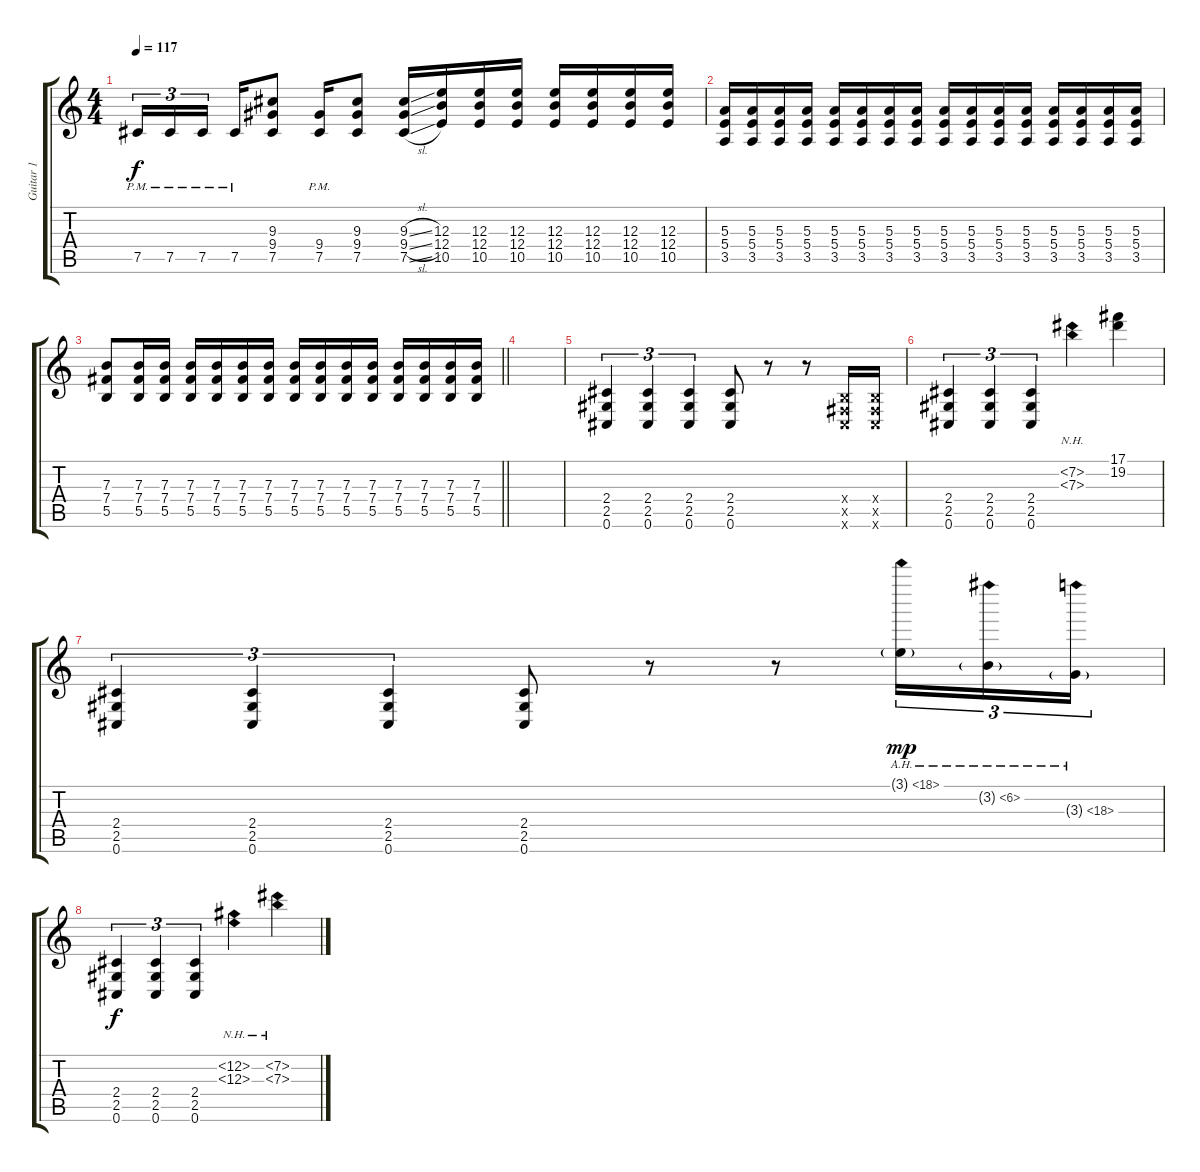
\track ("Guitar 1" "Guitar 1") {instrument distortionguitar}
\staff {score tabs}
\tuning (Db4 Ab3 E3 B2 Gb2 Db2) {hide}
\ts (4 4)
\tempo 117
\clef g2
\ks c
7.5{pm}.16{tu (3 2) dy f} 7.5{pm}.16{tu (3 2)} 7.5{pm}.16{tu (3 2) beam splitsecondary} 7.5{pm}.16 (9.3 9.4 7.5).8 (9.4{pm} 7.5{pm}).16 (9.3 9.4 7.5).8 (9.3{sl} 9.4{sl} 7.5{sl}).16 (12.3 12.4 10.5).16 (12.3 12.4 10.5).16 (12.3 12.4 10.5).16 (12.3 12.4 10.5).16 (12.3 12.4 10.5).16 (12.3 12.4 10.5).16 (12.3 12.4 10.5).16 |
(5.3 5.4 3.5).16 (5.3 5.4 3.5).16 (5.3 5.4 3.5).16 (5.3 5.4 3.5).16 (5.3 5.4 3.5).16 (5.3 5.4 3.5).16 (5.3 5.4 3.5).16 (5.3 5.4 3.5).16 (5.3 5.4 3.5).16 (5.3 5.4 3.5).16 (5.3 5.4 3.5).16 (5.3 5.4 3.5).16 (5.3 5.4 3.5).16 (5.3 5.4 3.5).16 (5.3 5.4 3.5).16 (5.3 5.4 3.5).16 |
\barLineRight lightlight
(7.3 7.4 5.5).8 (7.3 7.4 5.5).16 (7.3 7.4 5.5).16 (7.3 7.4 5.5).16 (7.3 7.4 5.5).16 (7.3 7.4 5.5).16 (7.3 7.4 5.5).16 (7.3 7.4 5.5).16 (7.3 7.4 5.5).16 (7.3 7.4 5.5).16 (7.3 7.4 5.5).16 (7.3 7.4 5.5).16 (7.3 7.4 5.5).16 (7.3 7.4 5.5).16 (7.3 7.4 5.5).16 |
|
(2.4 2.5 0.6).4{tu (3 2)} (2.4 2.5 0.6).4{tu (3 2)} (2.4 2.5 0.6).4{tu (3 2)} (2.4 2.5 0.6).8 r.8 r.8 (0.4{x} 0.5{x} 0.6{x}).16 (0.4{x} 0.5{x} 0.6{x}).16 |
(2.4 2.5 0.6).4{tu (3 2)} (2.4 2.5 0.6).4{tu (3 2)} (2.4 2.5 0.6).4{tu (3 2)} (7.2{nh} 7.3{nh}).4 (17.1 19.2).4 |
(2.4 2.5 0.6).4{tu (3 2)} (2.4 2.5 0.6).4{tu (3 2)} (2.4 2.5 0.6).4{tu (3 2)} (2.4 2.5 0.6).8 r.8 r.8 3.1{ah 15 g}.16{tu (3 2) dy mp} 3.2{ah 3 g}.16{tu (3 2)} 3.3{ah 15 g}.16{tu (3 2)} |
(2.4 2.5 0.6).4{tu (3 2) dy f} (2.4 2.5 0.6).4{tu (3 2)} (2.4 2.5 0.6).4{tu (3 2)} (12.2{nh} 12.3{nh}).4 (7.2{nh} 7.3{nh}).4
